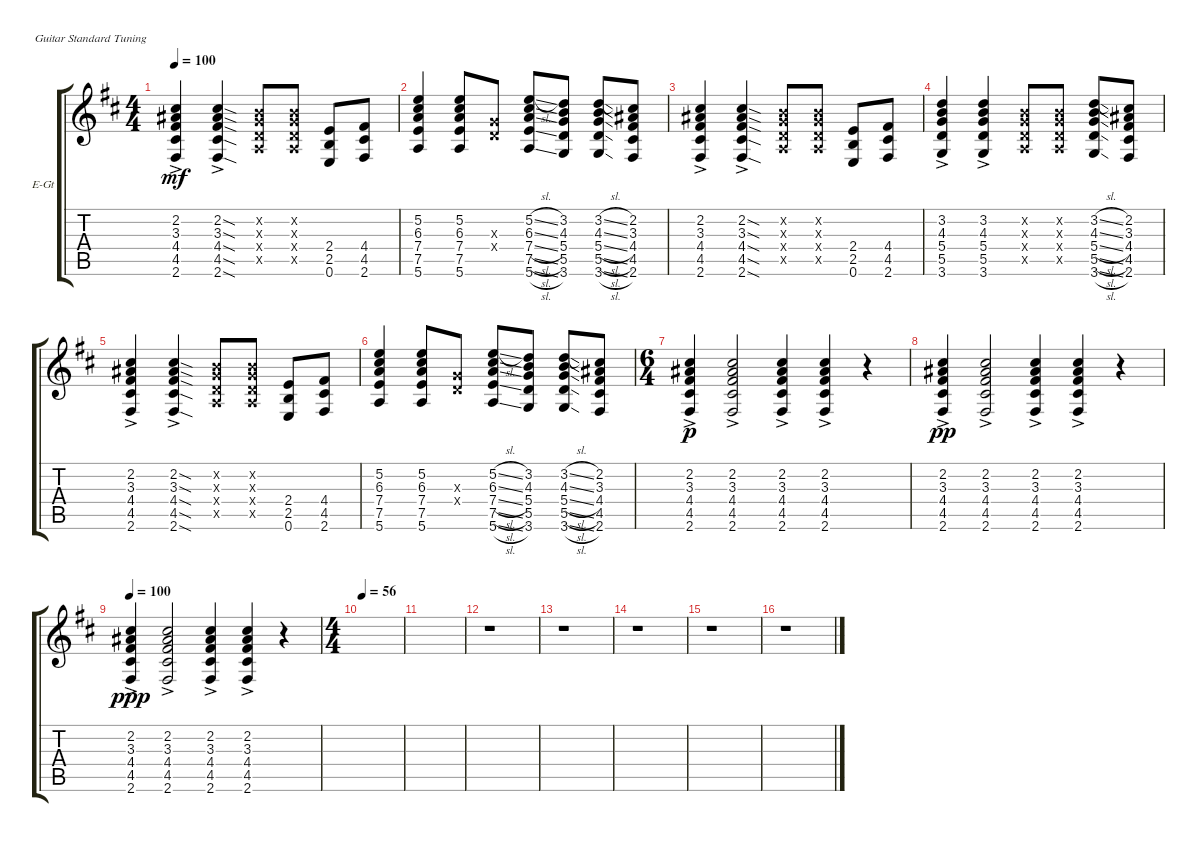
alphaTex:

\bracketExtendMode groupsimilarinstruments
\firstSystemTrackNameOrientation horizontal
\otherSystemsTrackNameOrientation horizontal
\track ("2 Guitar" "E-Gt") {instrument distortionguitar}
\staff {score tabs}
\tuning (E4 B3 G3 D3 A2 E2)
\ts (4 4)
\tempo 100
\clef g2
\scale
0.929382
\ks d
(4.4{ac} 4.5{ac} 2.6{ac} 3.3{ac} 2.2{ac}).4{dy mf} (4.4{sod ac} 4.5{sod ac} 2.6{sod ac} 2.2{sod ac} 3.3{sod ac}).4 (0.2{x} 0.3{x} 0.4{x} 0.5{x}).8 (0.2{x} 0.3{x} 0.4{x} 0.5{x}).8 (2.4 2.5 0.6).8 (4.4 4.5 2.6).8 |
\scale
1.07062 (7.4 7.5 5.6 6.3 5.2).4 (7.4 7.5 5.6 6.3 5.2).8 (0.4{x} 0.3{x}).8 (7.4{sl} 7.5{sl} 5.6{sl} 6.3{sl} 5.2{sl}).8 (5.4 5.5 3.6 4.3 3.2).8 (5.4{sl} 5.5{sl} 3.6{sl} 4.3{sl} 3.2{sl}).8 (4.4 4.5 2.6 3.3 2.2).8 |
\scale
0.929382 (4.4{ac} 4.5{ac} 2.6{ac} 3.3{ac} 2.2{ac}).4 (4.4{sod ac} 4.5{sod ac} 2.6{sod ac} 2.2{sod ac} 3.3{sod ac}).4 (0.2{x} 0.3{x} 0.4{x} 0.5{x}).8 (0.2{x} 0.3{x} 0.4{x} 0.5{x}).8 (2.4 2.5 0.6).8 (4.4 4.5 2.6).8 |
\scale
1.07062 (5.4{ac} 5.5{ac} 3.6{ac} 4.3{ac} 3.2{ac}).4 (5.4{ac} 5.5{ac} 3.6{ac} 4.3{ac} 3.2{ac}).4 (0.2{x} 0.3{x} 0.4{x} 0.5{x}).8 (0.2{x} 0.3{x} 0.4{x} 0.5{x}).8 (5.4{sl} 5.5{sl} 3.6{sl} 4.3{sl} 3.2{sl}).8 (4.4 4.5 2.6 3.3 2.2).8 |
(4.4{ac} 4.5{ac} 2.6{ac} 3.3{ac} 2.2{ac}).4 (4.4{sod ac} 4.5{sod ac} 2.6{sod ac} 2.2{sod ac} 3.3{sod ac}).4 (0.2{x} 0.3{x} 0.4{x} 0.5{x}).8 (0.2{x} 0.3{x} 0.4{x} 0.5{x}).8 (2.4 2.5 0.6).8 (4.4 4.5 2.6).8 |
\scale
0.929382 (7.4 7.5 5.6 6.3 5.2).4 (7.4 7.5 5.6 6.3 5.2).8 (0.4{x} 0.3{x}).8 (7.4{sl} 7.5{sl} 5.6{sl} 6.3{sl} 5.2{sl}).8 (5.4 5.5 3.6 4.3 3.2).8 (5.4{sl} 5.5{sl} 3.6{sl} 4.3{sl} 3.2{sl}).8 (4.4 4.5 2.6 3.3 2.2).8 |
\ts (6 4)
\scale
1.07062 (4.4{ac} 4.5{ac} 2.6{ac} 3.3{ac} 2.2{ac}).4{dy p} (4.4{ac} 4.5{ac} 2.6{ac} 3.3{ac} 2.2{ac}).2 (4.4{ac} 4.5{ac} 2.6{ac} 3.3{ac} 2.2{ac}).4 (4.4{ac} 4.5{ac} 2.6{ac} 3.3{ac} 2.2{ac}).4 r.4 |
\scale
0.929382 (4.4{ac} 4.5{ac} 2.6{ac} 3.3{ac} 2.2{ac}).4{dy pp} (4.4{ac} 4.5{ac} 2.6{ac} 3.3{ac} 2.2{ac}).2 (4.4{ac} 4.5{ac} 2.6{ac} 3.3{ac} 2.2{ac}).4 (4.4{ac} 4.5{ac} 2.6{ac} 3.3{ac} 2.2{ac}).4 r.4 |
\tempo 100
\scale
1.07062 (4.4{ac} 4.5{ac} 2.6{ac} 3.3{ac} 2.2{ac}).4{dy ppp} (4.4{ac} 4.5{ac} 2.6{ac} 3.3{ac} 2.2{ac}).2 (4.4{ac} 4.5{ac} 2.6{ac} 3.3{ac} 2.2{ac}).4 (4.4{ac} 4.5{ac} 2.6{ac} 3.3{ac} 2.2{ac}).4 r.4 |
\ts (4 4)
\tempo (56 0.0125)
\scale
0.929382 |
\scale
1.07062 |
\scale
0.929382 r.1 |
\scale
1.07062 r.1 |
\scale
0.929382 r.1 |
\scale
1.07062 r.1 |
\scale
0.929382 r.1
